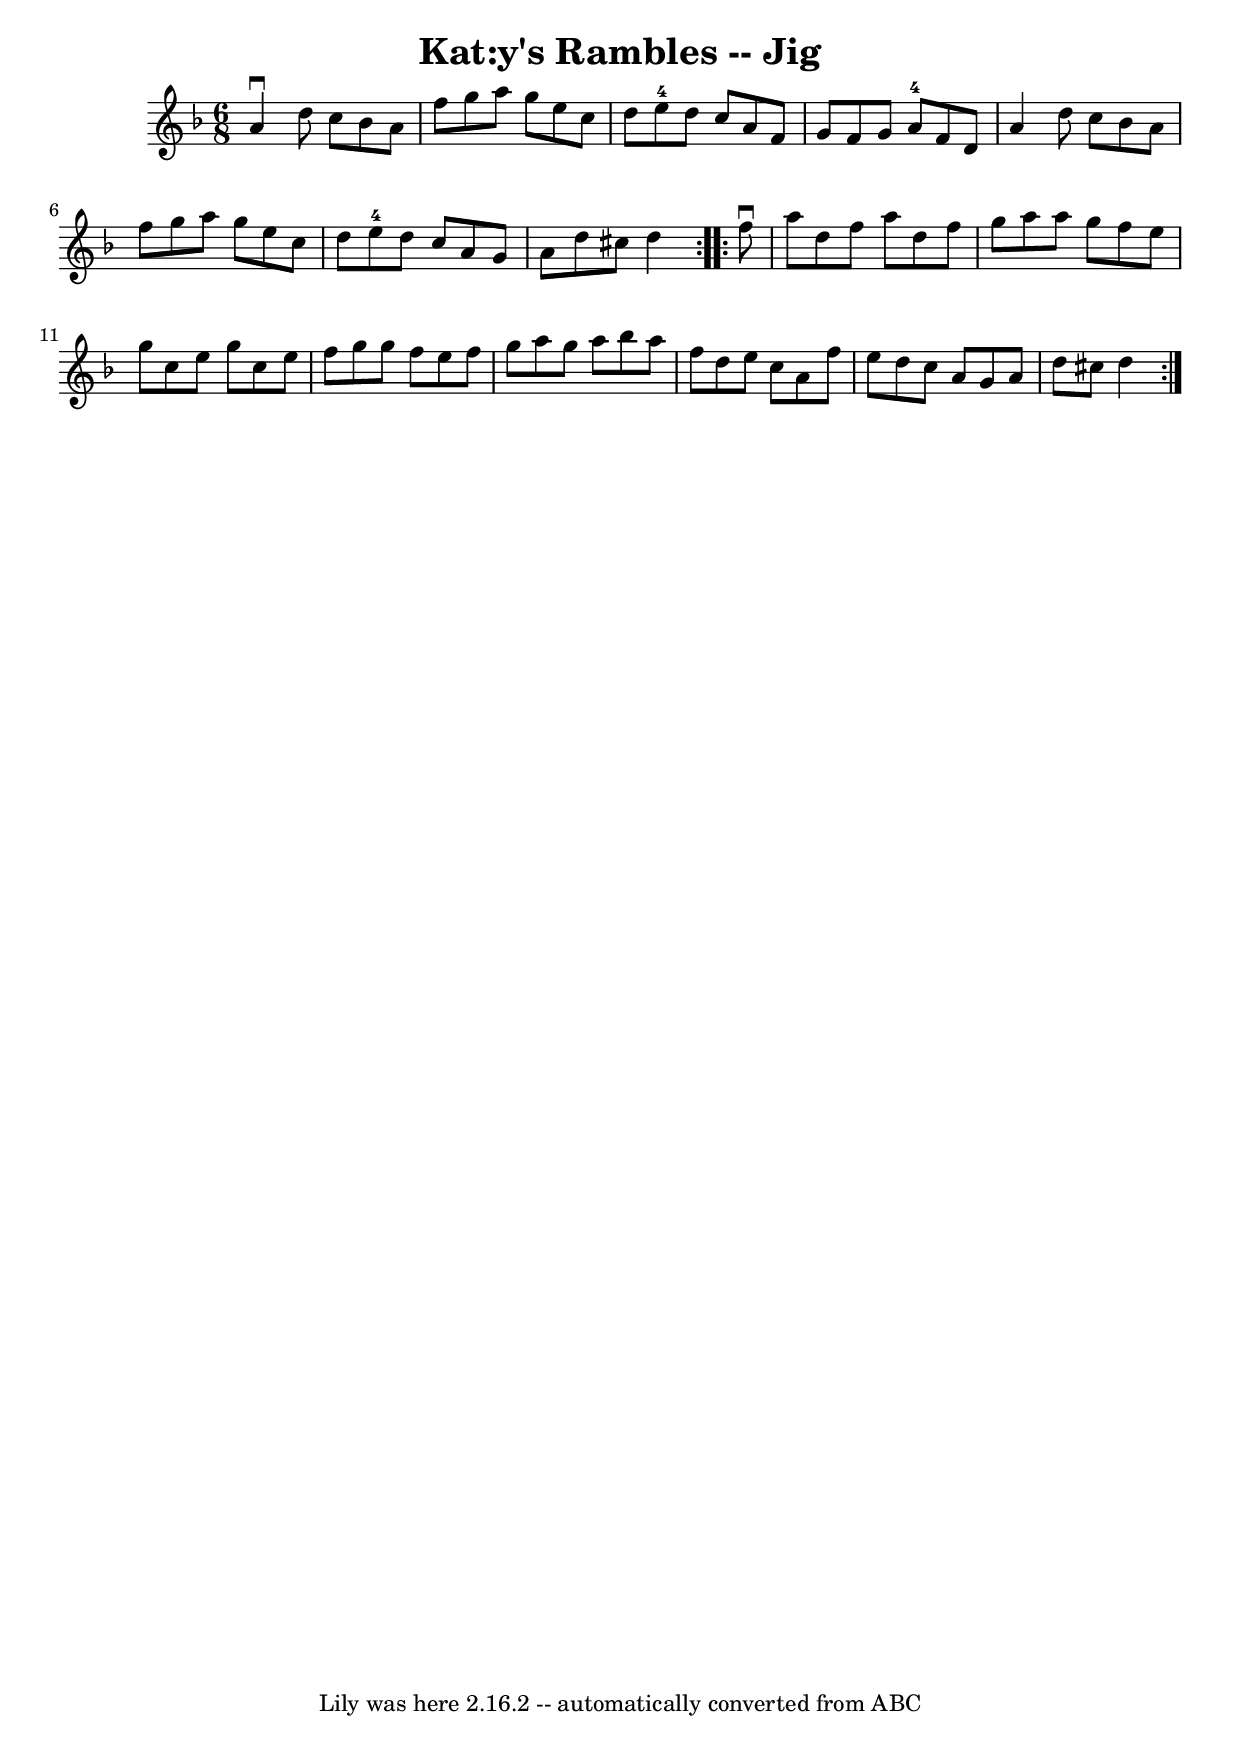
\version "2.16.2"
\include "Mammoth.ily"
\header {
  %% book = "Ryan's Mammoth Collection"
  crossRefNumber = "1"
  footnotes = "\\\\84 426"
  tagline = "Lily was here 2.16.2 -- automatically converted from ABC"
  title = "Kat:y's Rambles -- Jig"

}
voicedefault =  {



  \repeat volta 2 {

    \time 6/8 
    \key d \minor
    a'4^\downbow d''8 c''8 bes'8 a'8    
    |
    f''8 g''8 a''8 g''8 e''8 c''8    |
    d''8    
    e''8-4 d''8 c''8 a'8 f'8    |
    g'8 f'8 g'8 a'8-4 f'8 d'8    |
    a'4 d''8 c''8 bes'8 a'8    
    |
    f''8 g''8 a''8 g''8 e''8 c''8    |
    d''8    
    e''8-4 d''8 c''8 a'8 g'8    |
    a'8 d''8 cis''8    
    d''4  
  }     
  \repeat volta 2 {
    f''8^\downbow a''8 d''8 f''8 a''8   
    d''8    |
    f''8 g''8 a''8 a''8 g''8 f''8    |
    
    e''8 g''8 c''8 e''8 g''8 c''8    |
    e''8 f''8 g''8 
    g''8 f''8 e''8    |
    f''8 g''8 a''8 g''8 a''8    
    bes''8    |
    a''8 f''8 d''8 e''8 c''8 a'8    |
    
    f''8 e''8 d''8 c''8 a'8 g'8    |
    a'8 d''8 cis''8  
    d''4  
  }   

}

\score{
  <<

    \context Staff="default"
    {
      \voicedefault 
      
    }

  >>
  \layout {
    
  }
  \midi {
  }

}
